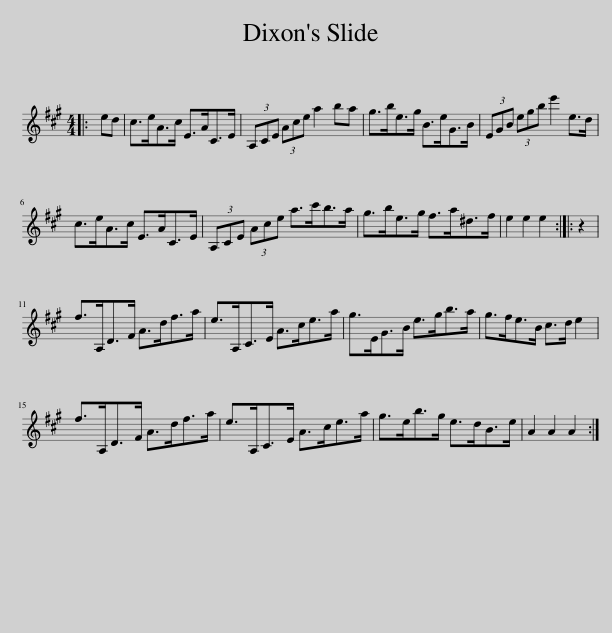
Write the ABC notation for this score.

X:1
L:1/8
M:4/4
I:linebreak $
K:A
V:1 treble
V:1
|: ed | c>eA>c E>AC>E | (3A,CE (3Ace a2 ba | g>be>g B>eG>B | (3EGB (3egb e'2 e>d |$ %5
 c>eA>c E>AC>E | (3A,CE (3Ace a>c'b>a | g>be>g f>a^d>f | e2 e2 e2 :: z2 |$ %10
 f>A,D>F A>df>a | e>A,C>E A>ce>a | g>EG>B e>gb>a | g>fe>B c>d e2 |$ f>A,D>F A>df>a | %15
 e>A,C>E A>ce>a | g>eb>g e>dB>e | A2 A2 A2 :| %18
